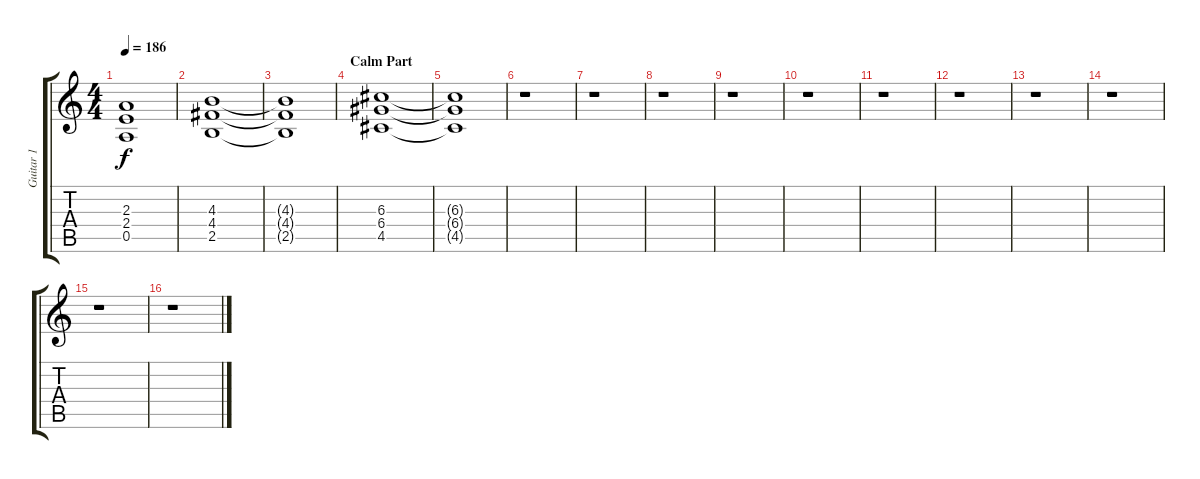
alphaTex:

\track ("Guitar 1" "Guitar 1") {instrument overdrivenguitar}
\staff {score tabs}
\tuning (E4 B3 G3 D3 A2 E2) {hide}
\ts (4 4)
\tempo 186
\clef g2
\ks c
(2.3 2.4 0.5).1{dy f} |
(4.3 4.4 2.5).1 |
(4.3{t} 4.4{t} 2.5{t}).1 |
\section ("" "Calm Part")
(6.3 6.4 4.5).1{volume 0} |
(6.3{t} 6.4{t} 4.5{t}).1 |
r.1 |
r.1 |
r.1 |
r.1 |
r.1 |
r.1 |
\section ("" "")
r.1 |
r.1 |
r.1 |
r.1 |
r.1
